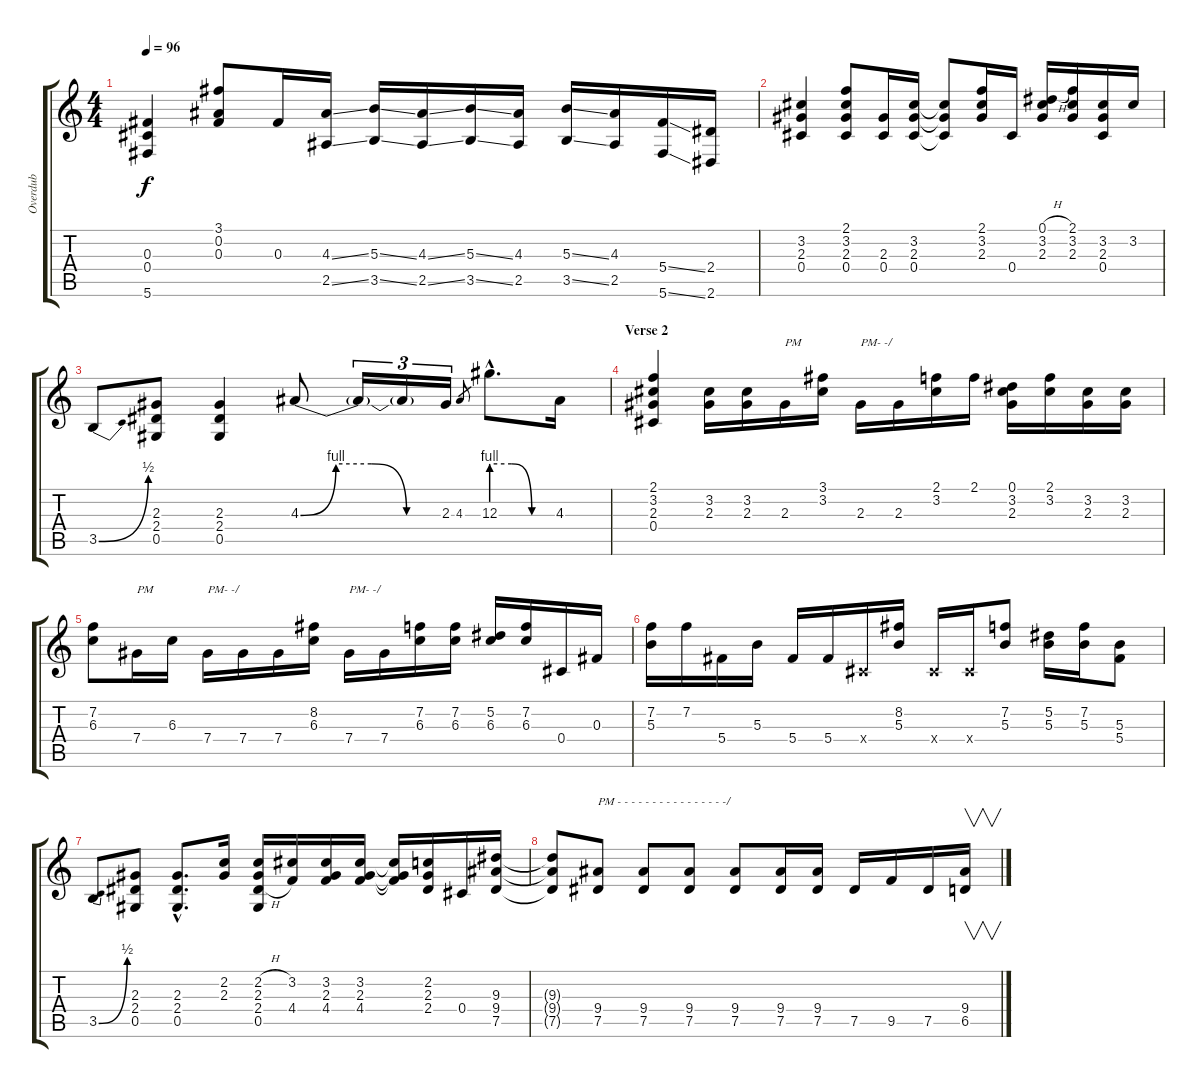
\track ("Overdub" "Overdub") {instrument fretlessbass}
\staff {score tabs}
\tuning (Eb4 Bb3 Gb3 Db3 Ab2 Db2) {hide}
\ts (4 4)
\tempo 96
\clef g2
\ks c
(0.3 0.4 5.6).4{dy f} (3.1 0.2 0.3).8 0.3.16 (4.3{ss} 2.5{ss}).16 (5.3{ss} 3.5{ss}).16 (4.3{ss} 2.5{ss}).16 (5.3{ss} 3.5{ss}).16 (4.3 2.5).16 (5.3{ss} 3.5{ss}).16 (4.3 2.5).16 (5.4{ss} 5.6{ss}).16 (2.4 2.6).16 |
(3.2 2.3 0.4).4 (2.1 3.2 2.3 0.4).8 (2.3 0.4).16 (3.2 2.3 0.4).16 (3.2{t} 2.3{t} 0.4{t}).8 (2.1 3.2 2.3).16 0.4.16 (0.1{h} 3.2 2.3).16 (2.1 3.2 2.3).16 (3.2 2.3 0.4).16 3.2.16 |
3.5{be (bend 0 0 60 2)}.8 (2.3 2.4 0.5).8 (2.3 2.4 0.5).4 4.3{be (custom 0 0 15 4 30 4 45 0 60 0)}.8 4.3{t}.16{tu (3 2)} 4.3{t}.16{tu (3 2)} 2.3.16{tu (3 2)} 4.3.8{gr} 12.3{be (custom 0 4 20 4 40 0 60 0) hac}.8{d} 4.3.16 |
\section ("" "Verse 2")
(2.1 3.2 2.3 0.4).4 (3.2 2.3).16 (3.2 2.3).16 2.3.16{txt "PM"} (3.1 3.2).16 2.3.16{txt "PM- -/"} 2.3.16 (2.1 3.2).16 2.1.16 (0.1 3.2 2.3).16 (2.1 3.2).16 (3.2 2.3).16 (3.2 2.3).16 |
(7.2 6.3).8 7.4.16{txt "PM"} 6.3.16 7.4.16{txt "PM- -/"} 7.4.16 7.4.16 (8.2 6.3).16 7.4.16{txt "PM- -/"} 7.4.16 (7.2 6.3).16 (7.2 6.3).16 (5.2 6.3).16 (7.2 6.3).16 0.4.16 0.3.16 |
(7.2 5.3).16 7.2.16 5.4.16 5.3.16 5.4.16 5.4.16 0.4{x}.16 (8.2 5.3).16 0.4{x}.16 0.4{x}.16 (7.2 5.3).8 (5.2 5.3).16 (7.2 5.3).16 (5.3 5.4).8 |
3.5{be (bend 0 0 60 2)}.8 (2.3 2.4 0.5).8 (2.3{hac} 2.4{hac} 0.5{hac}).8{d} (2.2 2.3).16 (2.2{h} 2.3 2.4{h} 0.5).16 (3.2 4.4).16 (3.2 2.3 4.4).16 (3.2 2.3 4.4).16 (3.2{t} 2.3{t} 4.4{t}).16 (2.2 2.3 2.4).16 0.4.16 (9.3 9.4 7.5).16 |
(9.3{t} 9.4{t} 7.5{t}).8 (9.4 7.5).8{txt "PM - - - - - - - - - - - - - - - -/"} (9.4 7.5).8 (9.4 7.5).8 (9.4 7.5).8 (9.4 7.5).16 (9.4 7.5).16 7.5.16 9.5.16 7.5.16 (9.4 6.5).16{v}
